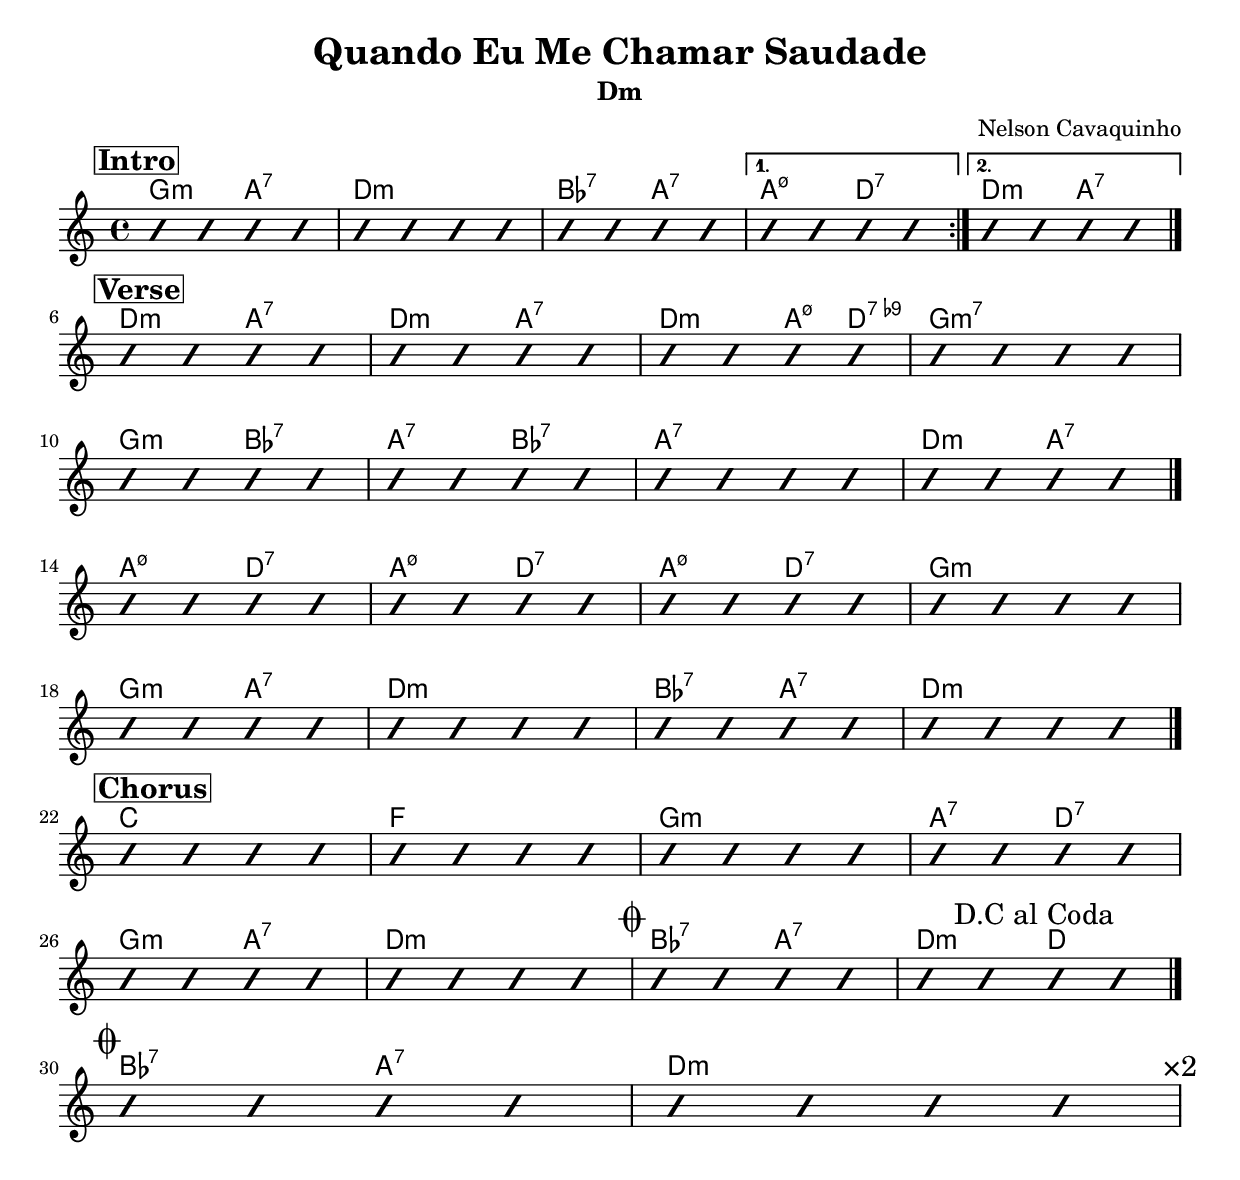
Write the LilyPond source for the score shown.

\version "2.18.2"
\include "common/definitions.ly"
title = "Quando Eu Me Chamar Saudade"
composer = "Nelson Cavaquinho"

chordNames = \chordmode {
  g2:m     a2:7   | d1:m            | bes2:7        a2:7   | a2:m7.5- d2:7 |
                                                             d2:m     a2:7 |

  d2:m     a2:7   | d2:m     a2:7   | d2:m a4:m7.5- d4:9-  | g1:m7         |
  g2:m     bes2:7 | a2:7     bes2:7 | a1:7                 | d2:m     a2:7 |

  a2:m7.5- d2:7   | a2:m7.5- d2:7   | a2:m7.5-      d2:7   | g1:m          |
  g2:m     a2:7   | d1:m            | bes2:7        a2:7   | d1:m          |

  c1              | f1              | g1:m                 | a2:7     d2:7 |
  g2:m     a2:7   | d1:m            | bes2:7        a2:7   | d2:m     d2   |

  bes2:7     a2:7 | d1:m            |
}

staves = {
  <<
    \relative c'' {
      \solo
      \intro
      \repeat volta 2 {
        b4 b4 b4 b4 | b4 b4 b4 b4 | b4 b4 b4 b4 | } \alternative { { b4 b4 b4 b4 | }
                                                                   { b4 b4 b4 b4   } }
      \endBar

      \verse
      \break
      b4 b4 b4 b4 | b4 b4 b4 b4 | b4 b4 b4 b4 | b4 b4 b4 b4 |
      \break
      b4 b4 b4 b4 | b4 b4 b4 b4 | b4 b4 b4 b4 | b4 b4 b4 b4 
      \endBar

      \break
      b4 b4 b4 b4 | b4 b4 b4 b4 | b4 b4 b4 b4 | b4 b4 b4 b4 |
      \break
      b4 b4 b4 b4 | b4 b4 b4 b4 | b4 b4 b4 b4 | b4 b4 b4 b4
      \endBar

      \chorus
      \break
      b4 b4 b4 b4 | b4 b4 b4 b4 | b4 b4 b4 b4 | b4 b4 b4 b4 |
      \break
      b4 b4 b4 b4 | b4 b4 b4 b4 \coda | b4 b4 b4 b4 | b4 b4 \dcAlCoda b4 b4
      \endBar

      \break
      \coda
      \repeat volta 1 {
        b4 b4 b4 b4 | b4 b4 b4 b4
      }
      \mark "×2"
      \endSolo
    }
  >>
}


\header {
  title = \title
  composer = \composer
  subtitle = "Dm"
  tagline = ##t
}

\score {
  <<
    \new ChordNames \chordNames
    \new Staff \staves
  >>
  \layout {
    indent = 0
  }
}
